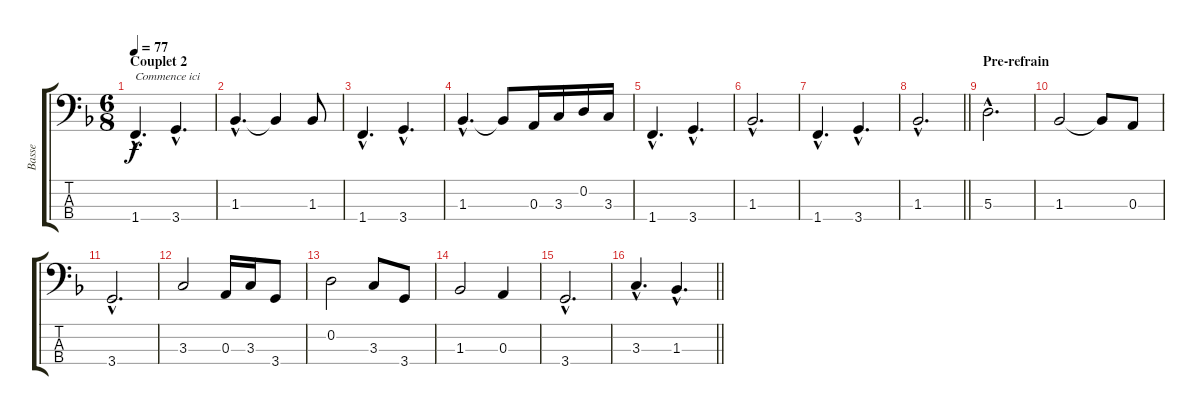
\track ("Basse" "Basse") {instrument electricbassfinger}
\staff {score tabs}
\tuning (G2 D2 A1 E1) {hide}
\ts (6 8)
\section ("" "Couplet 2")
\tempo 77
\clef f4
\ks f
1.4{hac}.4{d txt "Commence ici" dy f} 3.4{hac}.4{d} |
1.3{hac}.4{d} 1.3{t}.4 1.3.8 |
1.4{hac}.4{d} 3.4{hac}.4{d} |
1.3{hac}.4{d} 1.3{t}.8 0.3.16 3.3.16 0.2.16 3.3.16 |
1.4{hac}.4{d} 3.4{hac}.4{d} |
1.3{hac}.2{d} |
1.4{hac}.4{d} 3.4{hac}.4{d} |
\barLineRight lightlight
1.3{hac}.2{d} |
\section ("" "Pre-refrain")
5.3{hac}.2{d} |
1.3.2 1.3{t}.8 0.3.8 |
3.4{hac}.2{d} |
3.3.2 0.3.16 3.3.16 3.4.8 |
0.2.2 3.3.8 3.4.8 |
1.3.2 0.3.4 |
3.4{hac}.2{d} |
\barLineRight lightlight
3.3{hac}.4{d} 1.3{hac}.4{d}
